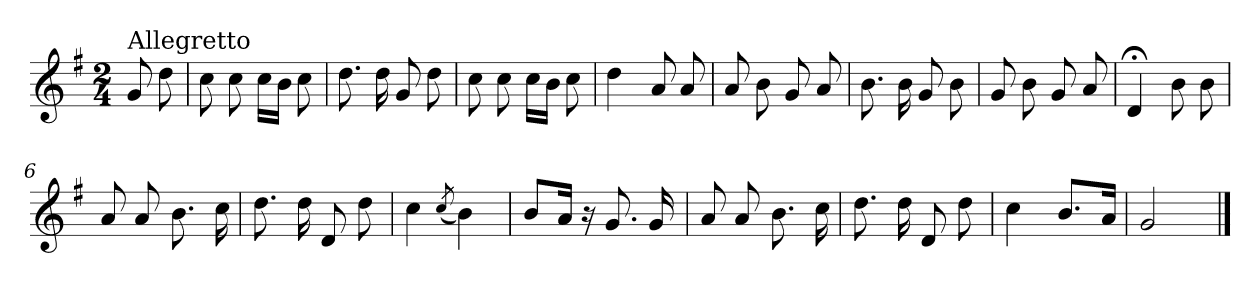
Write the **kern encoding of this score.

**kern
*part1
*staff1
*clefG2
*k[f#]
*e:
*M2/4
=
!LO:TX:a:t=Allegretto
8g/
8dd\
=1
8cc\
8cc\
16cc\LL
16b\JJ
8cc\
=2
8.dd\
16dd\
8g/
8dd\
=3
8cc\
8cc\
16cc\LL
16b\JJ
8cc\
=4
4dd\
8a/
8a/
=1X
8a/
8b\
8g/
8a/
=2X
8.b\
16b\
8g/
8b\
=3X
8g/
8b\
8g/
8a/
!!LO:LB:g=z
=5
4d;</
8b\
8b\
=6
8a/
8a/
8.b\
16cc\
=7
8.dd\
16dd\
8d/
8dd\
=8
4cc\
(<8qcc/
4b\)
=9
8b/L
16a/Jk
16r
8.g/
16g/
=10
8a/
8a/
8.b\
16cc\
=11
8.dd\
16dd\
8d/
8dd\
=12
4cc\
8.b/L
16a/Jk
!!LO:LB:g=z
=13
2g/
==
*-
